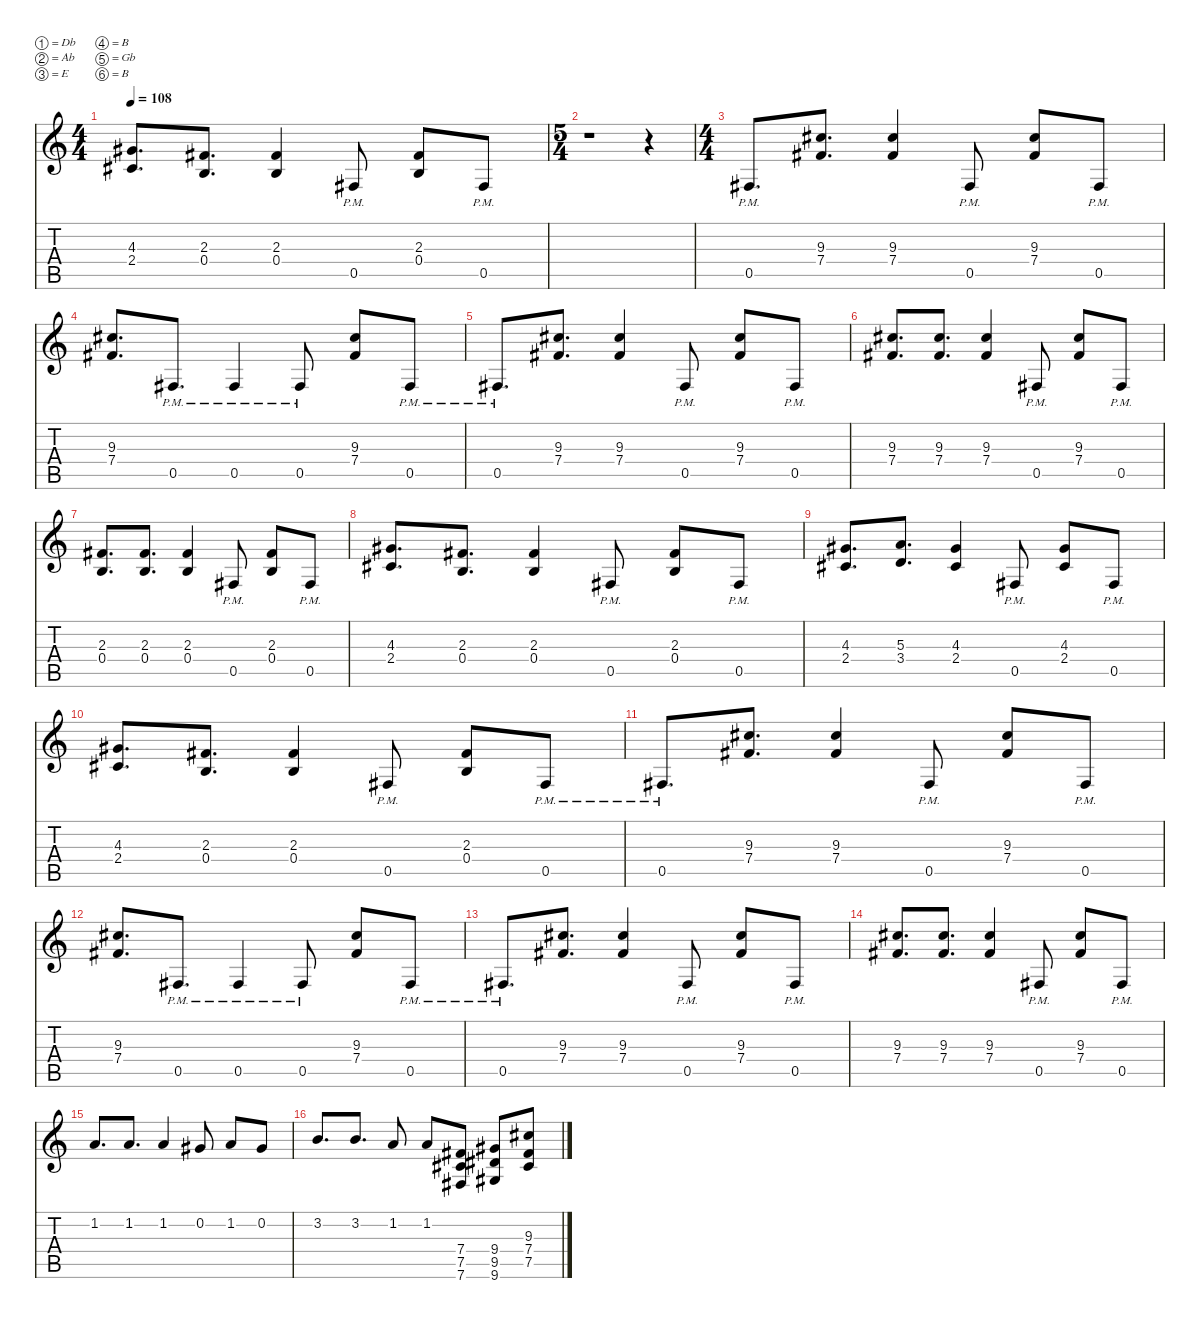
\defaultSystemsLayout 4
\hideDynamics
\bracketExtendMode nobrackets
\singleTrackTrackNamePolicy hidden
\multiTrackTrackNamePolicy hidden
\firstSystemTrackNameMode fullname
\firstSystemTrackNameOrientation horizontal
\otherSystemsTrackNameOrientation horizontal
\track ("Guitar II [Mike Gallagher]" "dist.guit.") {instrument distortionguitar}
\staff {score tabs}
\tuning (Db4 Ab3 E3 B2 Gb2 B1)
\ts (4 4)
\tempo 108
\clef g2
\ks c
(4.3{acc #} 2.4{acc #}).8{d dy f beam Up} (2.3{acc #} 0.4).8{d beam Up} (2.3{acc #} 0.4).4{beam Up} 0.5{pm acc #}.8{beam Up} (2.3{acc #} 0.4).8{beam Up} 0.5{pm acc #}.8{beam Up} |
\ts (5 4)
\beaming (8 6 4)
r.1{beam Down} r.4{beam Down} |
\ts (4 4)
\beaming (8 2 2 2 2)
0.5{pm acc #}.8{d beam Up} (9.3{acc #} 7.4{acc #}).8{d beam Up} (9.3{acc #} 7.4{acc #}).4{beam Up} 0.5{pm acc #}.8{beam Up} (9.3{acc #} 7.4{acc #}).8{beam Up} 0.5{pm acc #}.8{beam Up} |
(9.3{acc #} 7.4{acc #}).8{d beam Up} 0.5{pm acc #}.8{d beam Up} 0.5{pm acc #}.4{beam Up} 0.5{pm acc #}.8{beam Up} (9.3{acc #} 7.4{acc #}).8{beam Up} 0.5{pm acc #}.8{beam Up} |
0.5{pm acc #}.8{d beam Up} (9.3{acc #} 7.4{acc #}).8{d beam Up} (9.3{acc #} 7.4{acc #}).4{beam Up} 0.5{pm acc #}.8{beam Up} (9.3{acc #} 7.4{acc #}).8{beam Up} 0.5{pm acc #}.8{beam Up} |
(9.3{acc #} 7.4{acc #}).8{d beam Up} (9.3{acc #} 7.4{acc #}).8{d beam Up} (9.3{acc #} 7.4{acc #}).4{beam Up} 0.5{pm acc #}.8{beam Up} (9.3{acc #} 7.4{acc #}).8{beam Up} 0.5{pm acc #}.8{beam Up} |
(2.3{acc #} 0.4).8{d beam Up} (2.3{acc #} 0.4).8{d beam Up} (2.3{acc #} 0.4).4{beam Up} 0.5{pm acc #}.8{beam Up} (2.3{acc #} 0.4).8{beam Up} 0.5{pm acc #}.8{beam Up} |
(4.3{acc #} 2.4{acc #}).8{d beam Up} (2.3{acc #} 0.4).8{d beam Up} (2.3{acc #} 0.4).4{beam Up} 0.5{pm acc #}.8{beam Up} (2.3{acc #} 0.4).8{beam Up} 0.5{pm acc #}.8{beam Up} |
(4.3{acc #} 2.4{acc #}).8{d beam Up} (5.3 3.4).8{d beam Up} (4.3{acc #} 2.4{acc #}).4{beam Up} 0.5{pm acc #}.8{beam Up} (4.3{acc #} 2.4{acc #}).8{beam Up} 0.5{pm acc #}.8{beam Up} |
(4.3{acc #} 2.4{acc #}).8{d beam Up} (2.3{acc #} 0.4).8{d beam Up} (2.3{acc #} 0.4).4{beam Up} 0.5{pm acc #}.8{beam Up} (2.3{acc #} 0.4).8{beam Up} 0.5{pm acc #}.8{beam Up} |
0.5{pm acc #}.8{d beam Up} (9.3{acc #} 7.4{acc #}).8{d beam Up} (9.3{acc #} 7.4{acc #}).4{beam Up} 0.5{pm acc #}.8{beam Up} (9.3{acc #} 7.4{acc #}).8{beam Up} 0.5{pm acc #}.8{beam Up} |
(9.3{acc #} 7.4{acc #}).8{d beam Up} 0.5{pm acc #}.8{d beam Up} 0.5{pm acc #}.4{beam Up} 0.5{pm acc #}.8{beam Up} (9.3{acc #} 7.4{acc #}).8{beam Up} 0.5{pm acc #}.8{beam Up} |
0.5{pm acc #}.8{d beam Up} (9.3{acc #} 7.4{acc #}).8{d beam Up} (9.3{acc #} 7.4{acc #}).4{beam Up} 0.5{pm acc #}.8{beam Up} (9.3{acc #} 7.4{acc #}).8{beam Up} 0.5{pm acc #}.8{beam Up} |
(9.3{acc #} 7.4{acc #}).8{d beam Up} (9.3{acc #} 7.4{acc #}).8{d beam Up} (9.3{acc #} 7.4{acc #}).4{beam Up} 0.5{pm acc #}.8{beam Up} (9.3{acc #} 7.4{acc #}).8{beam Up} 0.5{pm acc #}.8{beam Up} |
1.2.8{d beam Up} 1.2.8{d beam Up} 1.2.4{beam Up} 0.2{acc #}.8{beam Up} 1.2.8{beam Up} 0.2{acc #}.8{beam Up} |
3.2.8{d beam Up} 3.2.8{d beam Up} 1.2.8{beam Up} 1.2.8{beam Up} (7.4{acc #} 7.5{acc #} 7.6{acc #}).8{beam Up} (9.4{acc #} 9.5{acc #} 9.6{acc #}).8{beam Up} (9.3{acc #} 7.4{acc #} 7.5{acc #}).8{beam Up}
